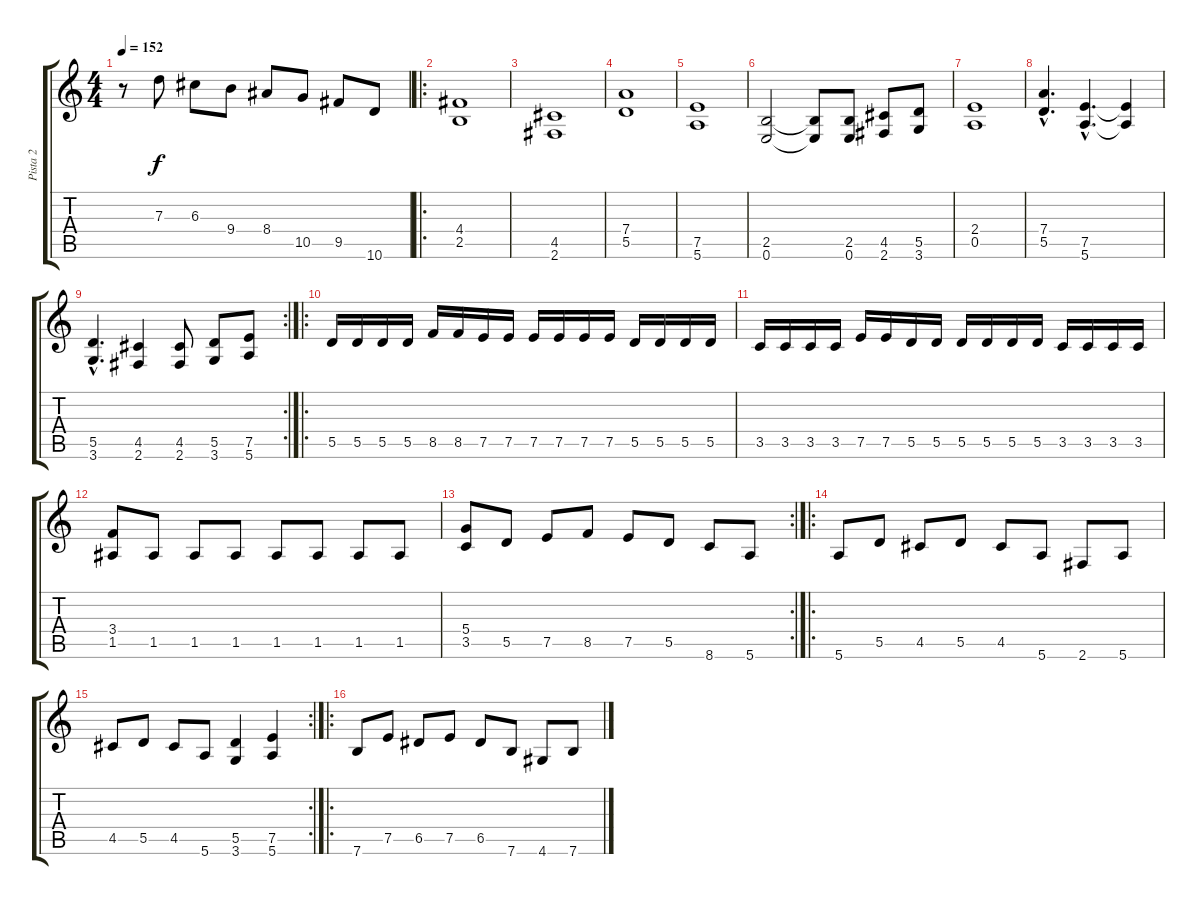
\track ("Pista 2" "Pista 2") {instrument distortionguitar}
\staff {score tabs}
\tuning (E4 B3 G3 D3 A2 E2) {hide}
\ts (4 4)
\tempo 152
\clef g2
\ks c
r.8{dy f} 7.3.8 6.3.8 9.4.8 8.4.8 10.5.8 9.5.8 10.6.8 |
\ro
(4.4 2.5).1{volume 14} |
(4.5 2.6).1 |
(7.4 5.5).1 |
(7.5 5.6).1 |
(2.5 0.6).2 (2.5{t} 0.6{t}).8 (2.5 0.6).8 (4.5 2.6).8 (5.5 3.6).8 |
(2.4 0.5).1 |
(7.4{hac} 5.5{hac}).4{d} (7.5{hac} 5.6{hac}).4{d} (7.5{t} 5.6{t}).4 |
\rc 2
(5.5{hac} 3.6{hac}).4{d} (4.5 2.6).4 (4.5 2.6).8 (5.5 3.6).8 (7.5 5.6).8 |
\ro
5.5.16 5.5.16 5.5.16 5.5.16 8.5.16 8.5.16 7.5.16 7.5.16 7.5.16 7.5.16 7.5.16 7.5.16 5.5.16 5.5.16 5.5.16 5.5.16 |
3.5.16 3.5.16 3.5.16 3.5.16 7.5.16 7.5.16 5.5.16 5.5.16 5.5.16 5.5.16 5.5.16 5.5.16 3.5.16 3.5.16 3.5.16 3.5.16 |
(3.4 1.5).8 1.5.8 1.5.8 1.5.8 1.5.8 1.5.8 1.5.8 1.5.8 |
\rc 2
(5.4 3.5).8 5.5.8 7.5.8 8.5.8 7.5.8 5.5.8 8.6.8 5.6.8 |
\ro
5.6.8 5.5.8 4.5.8 5.5.8 4.5.8 5.6.8 2.6.8 5.6.8 |
\rc 2
4.5.8 5.5.8 4.5.8 5.6.8 (5.5 3.6).4 (7.5 5.6).4 |
\ro
7.6.8 7.5.8 6.5.8 7.5.8 6.5.8 7.6.8 4.6.8 7.6.8
